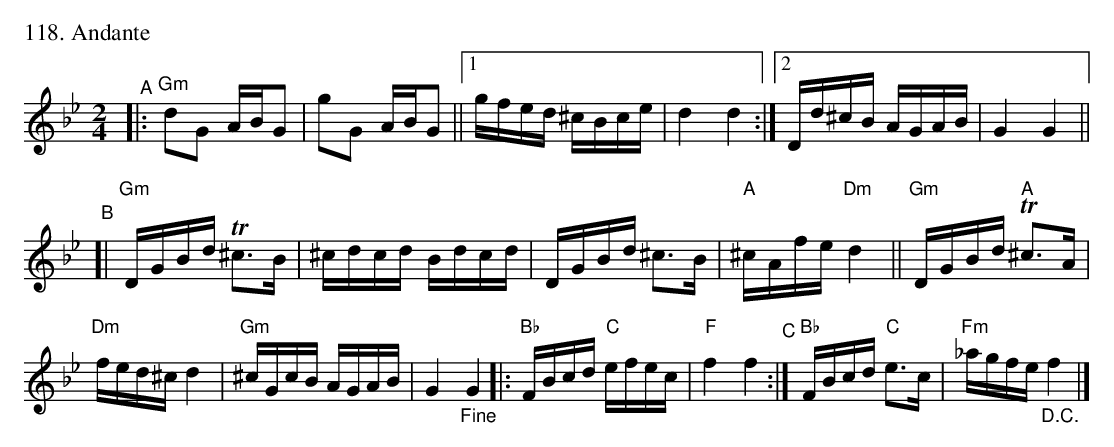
X:1
P: 118. Andante
M: 2/4
L: 1/16
K: Gm
"^A"|:\
"Gm"d2G2 ABG2 | g2G2 ABG2 ||1 gfed ^cBce | d4 d4 :|2 Dd^cB AGAB | G4 G4 ||
"^B"[|\
"Gm"DGBd T^c3B | ^cdcd Bdcd | DGBd ^c3B | "A"^cAfe "Dm"d4 || "Gm"DGBd "A"T^c3A |
"Dm"fed^c d4 | "Gm"^cGcB AGAB | G4 "_Fine"G4 |:\
"Bb"FBcd "C"efec | "F"f4 f4 "^C":| "Bb"FBcd "C"e3c | "Fm"_agfe "_D.C."f4 |]
